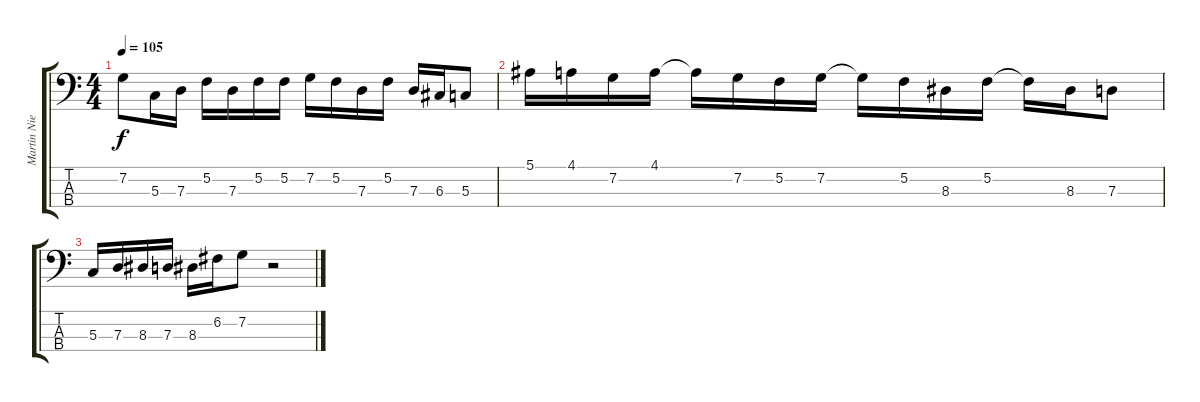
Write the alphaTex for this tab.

\track ("Martin Nielsen (Bass) + Text" "Martin Nie") {instrument electricbassfinger}
\staff {score tabs}
\tuning (F2 C2 G1 D1) {hide}
\ts (4 4)
\tempo 105
\clef f4
\ks c
7.2.8{dy f} 5.3.16 7.3.16 5.2.16 7.3.16 5.2.16 5.2.16 7.2.16 5.2.16 7.3.16 5.2.16 7.3.16 6.3.16 5.3.8 |
5.1.16 4.1.16 7.2.16 4.1.16 4.1{t}.16 7.2.16 5.2.16 7.2.16 7.2{t}.16 5.2.16 8.3.16 5.2.16 5.2{t}.16 8.3.16 7.3.8 |
5.3.16 7.3.16 8.3.16 7.3.16 8.3.16 6.2.16 7.2.8 r.2
